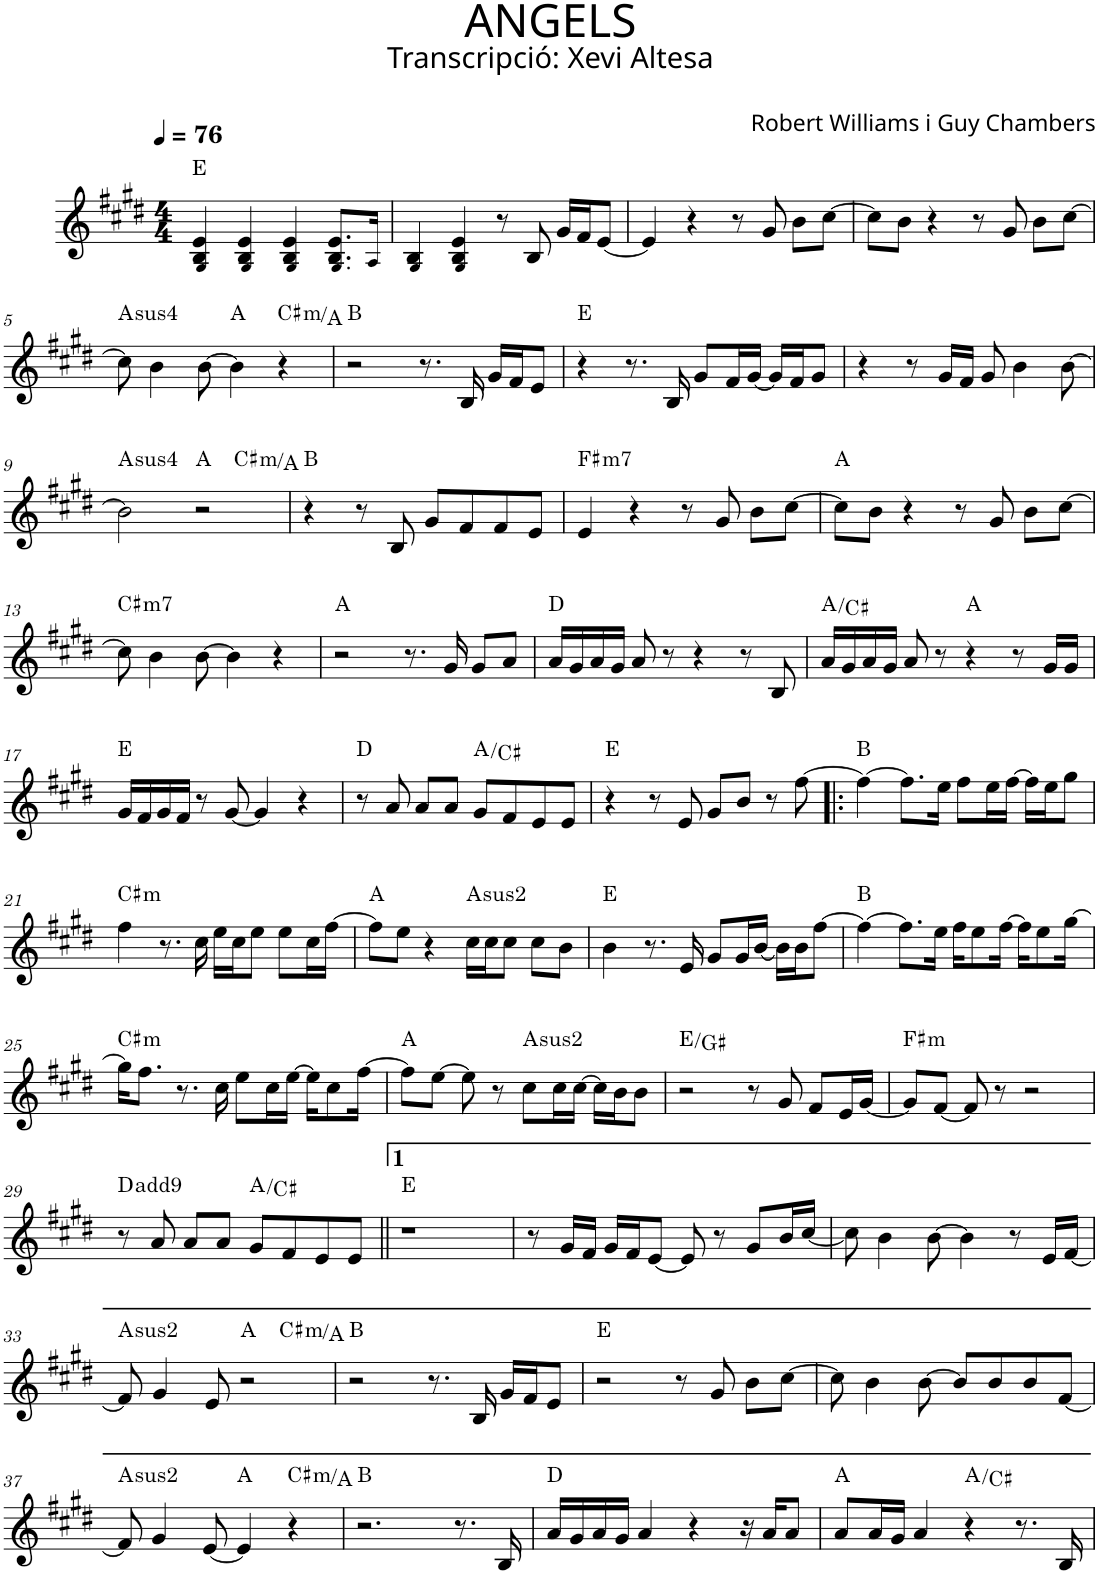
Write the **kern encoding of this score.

**kern	**harte
*part1	*part1
*staff1	*
*I"P1	*
*clefG2	*
*k[f#c#g#d#]	*
*E:	*
*M4/4	*
*MM76	*
=1	=1
4G#/ 4B/ 4e/	E:maj
4G#/ 4B/ 4e/	.
4G#/ 4B/ 4e/	.
8.G#/ 8.B/ 8.e/L	.
16A/Jk	.
=2	=2
4G#/ 4B/	.
4G#/ 4B/ 4e/	.
8r	.
8B/	.
16g#/LL	.
16f#/J	.
[<8e/J	.
=3	=3
4e/]	.
4r	.
8r	.
8g#/	.
8b\L	.
[>8cc#\J	.
=4	=4
8cc#\L]	.
8b\J	.
4r	.
8r	.
8g#/	.
8b\L	.
[>8cc#\J	.
!!LO:LB:g=z
=5	=5
!	!LO:H:kt=4
8cc#\]	A:sus4
4b\	.
[>8b\	.
4b\]	A:maj
!	!LO:H:kt=m
4r	C#:min/b6
=6	=6
2r	B:maj
8.r	.
16B/	.
16g#/LL	.
16f#/J	.
8e/J	.
=7	=7
4r	E:maj
8.r	.
16B/	.
8g#/L	.
16f#/L	.
[<16g#/JJ	.
16g#/LL]	.
16f#/J	.
8g#/J	.
=8	=8
4r	.
8r	.
16g#/LL	.
16f#/JJ	.
8g#/	.
4b\	.
[>8b\	.
!!LO:LB:g=z
=9	=9
!	!LO:H:kt=4
*^	*
2b\]	2.ryy	A:sus4
2r	.	A:maj
!	!	!LO:H:kt=m
.	4ryy	C#:min/b6
*v	*v	*
=10	=10
4r	B:maj
8r	.
8B/	.
8g#/L	.
8f#/	.
8f#/	.
8e/J	.
=11	=11
!	!LO:H:kt=m7
4e/	F#:min7
4r	.
8r	.
8g#/	.
8b\L	.
[>8cc#\J	.
=12	=12
8cc#\L]	A:maj
8b\J	.
4r	.
8r	.
8g#/	.
8b\L	.
[>8cc#\J	.
!!LO:LB:g=z
=13	=13
!	!LO:H:kt=m7
8cc#\]	C#:min7
4b\	.
[>8b\	.
4b\]	.
4r	.
=14	=14
2r	A:maj
8.r	.
16g#/	.
8g#/L	.
8a/J	.
=15	=15
16a/LL	D:maj
16g#/	.
16a/	.
16g#/JJ	.
8a/	.
8r	.
4r	.
8r	.
8B/	.
=16	=16
16a/LL	A:maj/3
16g#/	.
16a/	.
16g#/JJ	.
8a/	.
8r	.
4r	A:maj
8r	.
16g#/LL	.
16g#/JJ	.
!!LO:LB:g=z
=17	=17
16g#/LL	E:maj
16f#/	.
16g#/	.
16f#/JJ	.
8r	.
[<8g#/	.
4g#/]	.
4r	.
=18	=18
8r	D:maj
8a/	.
8a/L	.
8a/J	.
8g#/L	A:maj/3
8f#/	.
8e/	.
8e/J	.
=19	=19
4r	E:maj
8r	.
8e/	.
8g#/L	.
8b/J	.
8r	.
[>8ff#\	.
=20!|:	=20!|:
4ff#\_	B:maj
8.ff#\L]	.
16ee\Jk	.
8ff#\L	.
16ee\L	.
[>16ff#\JJ	.
16ff#\LL]	.
16ee\J	.
8gg#\J	.
!!LO:LB:g=z
=21	=21
!	!LO:H:kt=m
4ff#\	C#:min
8.r	.
16cc#\	.
16ee\LL	.
16cc#\J	.
8ee\J	.
8ee\L	.
16cc#\L	.
[>16ff#\JJ	.
=22	=22
8ff#\L]	A:maj
8ee\J	.
4r	.
!	!LO:H:kt=2
16cc#\LL	A:(1,2,5)
16cc#\J	.
8cc#\J	.
8cc#\L	.
8b\J	.
=23	=23
4b\	E:maj
8.r	.
16e/	.
8g#/L	.
16g#/L	.
[<16b/JJ	.
16b\LL]	.
16b\J	.
[>8ff#\J	.
=24	=24
4ff#\_	B:maj
8.ff#\L]	.
16ee\Jk	.
16ff#\KL	.
8ee\	.
[>16ff#\Jk	.
16ff#\KL]	.
8ee\	.
[>16gg#\Jk	.
!!LO:LB:g=z
=25	=25
!	!LO:H:kt=m
16gg#\KL]	C#:min
8.ff#\J	.
8.r	.
16cc#\	.
8ee\L	.
16cc#\L	.
[>16ee\JJ	.
16ee\KL]	.
8cc#\	.
[>16ff#\Jk	.
=26	=26
8ff#\L]	A:maj
[>8ee\J	.
8ee\]	.
8r	.
!	!LO:H:kt=2
8cc#\L	A:(1,2,5)
16cc#\L	.
[>16cc#\JJ	.
16cc#\LL]	.
16b\J	.
8b\J	.
=27	=27
2r	E:maj/3
8r	.
8g#/	.
8f#/L	.
16e/L	.
[<16g#/JJ	.
=28	=28
!	!LO:H:kt=m
8g#/L]	F#:min
[<8f#/J	.
8f#/]	.
8r	.
2r	.
!!LO:LB:g=z
=29	=29
8r	D:maj(9)
8a/	.
8a/L	.
8a/J	.
8g#/L	A:maj/3
8f#/	.
8e/	.
8e/J	.
=30||	=30||
1r	E:maj
=31	=31
8r	.
16g#/LL	.
16f#/JJ	.
16g#/LL	.
16f#/J	.
[<8e/J	.
8e/]	.
8r	.
8g#/L	.
16b/L	.
[<16cc#/JJ	.
=32	=32
8cc#\]	.
4b\	.
[>8b\	.
4b\]	.
8r	.
16e/LL	.
[<16f#/JJ	.
!!LO:LB:g=z
=33	=33
!	!LO:H:kt=2
*^	*
8f#/]	2.ryy	A:(1,2,5)
4g#/	.	.
8e/	.	.
2r	.	A:maj
!	!	!LO:H:kt=m
.	4ryy	C#:min/b6
*v	*v	*
=34	=34
2r	B:maj
8.r	.
16B/	.
16g#/LL	.
16f#/J	.
8e/J	.
=35	=35
2r	E:maj
8r	.
8g#/	.
8b\L	.
[>8cc#\J	.
=36	=36
8cc#\]	.
4b\	.
[>8b\	.
8b/L]	.
8b/	.
8b/	.
[<8f#/J	.
!!LO:LB:g=z
=37	=37
!	!LO:H:kt=2
8f#/]	A:(1,2,5)
4g#/	.
[<8e/	.
4e/]	A:maj
!	!LO:H:kt=m
4r	C#:min/b6
=38	=38
2.r	B:maj
8.r	.
16B/	.
=39	=39
16a/LL	D:maj
16g#/	.
16a/	.
16g#/JJ	.
4a/	.
4r	.
16r	.
16a/KL	.
8a/J	.
=40	=40
8a/L	A:maj
16a/L	.
16g#/JJ	.
4a/	.
4r	A:maj/3
8.r	.
16B/	.
=	=
*-	*-
